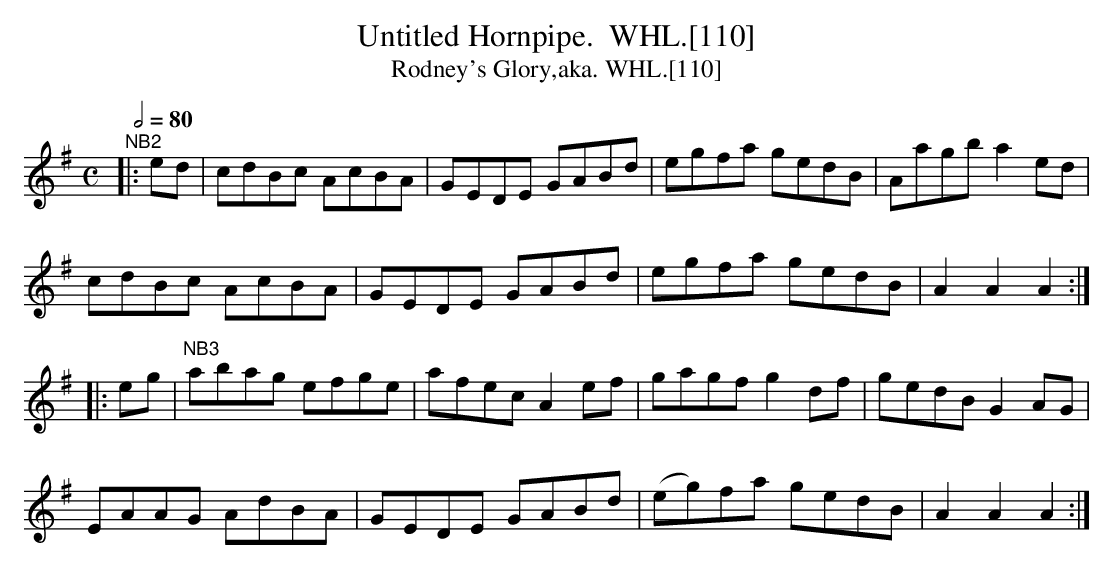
X:1
T:Untitled Hornpipe.  WHL.[110]
T:Rodney's Glory,aka. WHL.[110]
M:C
L:1/8
Q:1/2=80
K:Ador
"^NB2"|:ed|cdBc AcBA|GEDE GABd|egfa gedB|Aagb a2 ed|
cdBc AcBA|GEDE GABd|egfa gedB|A2A2A2:|
|:eg|"^NB3"abag efge|afec A2 ef|gagf g2 df|gedB G2 AG|
EAAG AdBA|GEDE GABd| (eg)fa gedB |A2A2A2 :|
